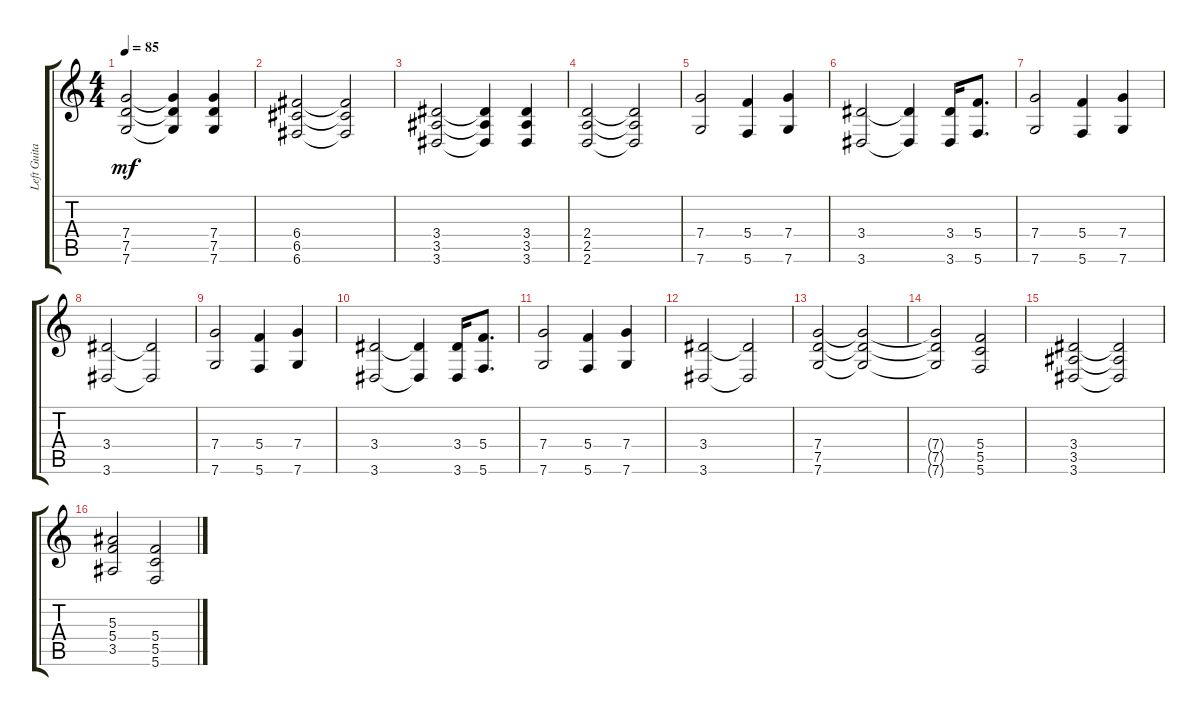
\track ("Left Guitar" "Left Guita") {instrument distortionguitar}
\staff {score tabs}
\tuning (D4 A3 F3 C3 G2 C2) {hide}
\ts (4 4)
\tempo 85
\clef g2
\ks c
(7.4 7.5 7.6).2{dy mf} (7.4{t} 7.5{t} 7.6{t}).4 (7.4 7.5 7.6).4 |
(6.4 6.5 6.6).2 (6.4{t} 6.5{t} 6.6{t}).2 |
(3.4 3.5 3.6).2 (3.4{t} 3.5{t} 3.6{t}).4 (3.4 3.5 3.6).4 |
(2.4 2.5 2.6).2 (2.4{t} 2.5{t} 2.6{t}).2 |
(7.4 7.6).2 (5.4 5.6).4 (7.4 7.6).4 |
(3.4 3.6).2 (3.4{t} 3.6{t}).4 (3.4 3.6).16 (5.4 5.6).8{d} |
(7.4 7.6).2 (5.4 5.6).4 (7.4 7.6).4 |
(3.4 3.6).2 (3.4{t} 3.6{t}).2 |
(7.4 7.6).2 (5.4 5.6).4 (7.4 7.6).4 |
(3.4 3.6).2 (3.4{t} 3.6{t}).4 (3.4 3.6).16 (5.4 5.6).8{d} |
(7.4 7.6).2 (5.4 5.6).4 (7.4 7.6).4 |
(3.4 3.6).2 (3.4{t} 3.6{t}).2 |
(7.4 7.5 7.6).2 (7.4{t} 7.5{t} 7.6{t}).2 |
(7.4{t} 7.5{t} 7.6{t}).2 (5.4 5.5 5.6).2 |
(3.4 3.5 3.6).2 (3.4{t} 3.5{t} 3.6{t}).2 |
(5.3 5.4 3.5).2 (5.4 5.5 5.6).2
